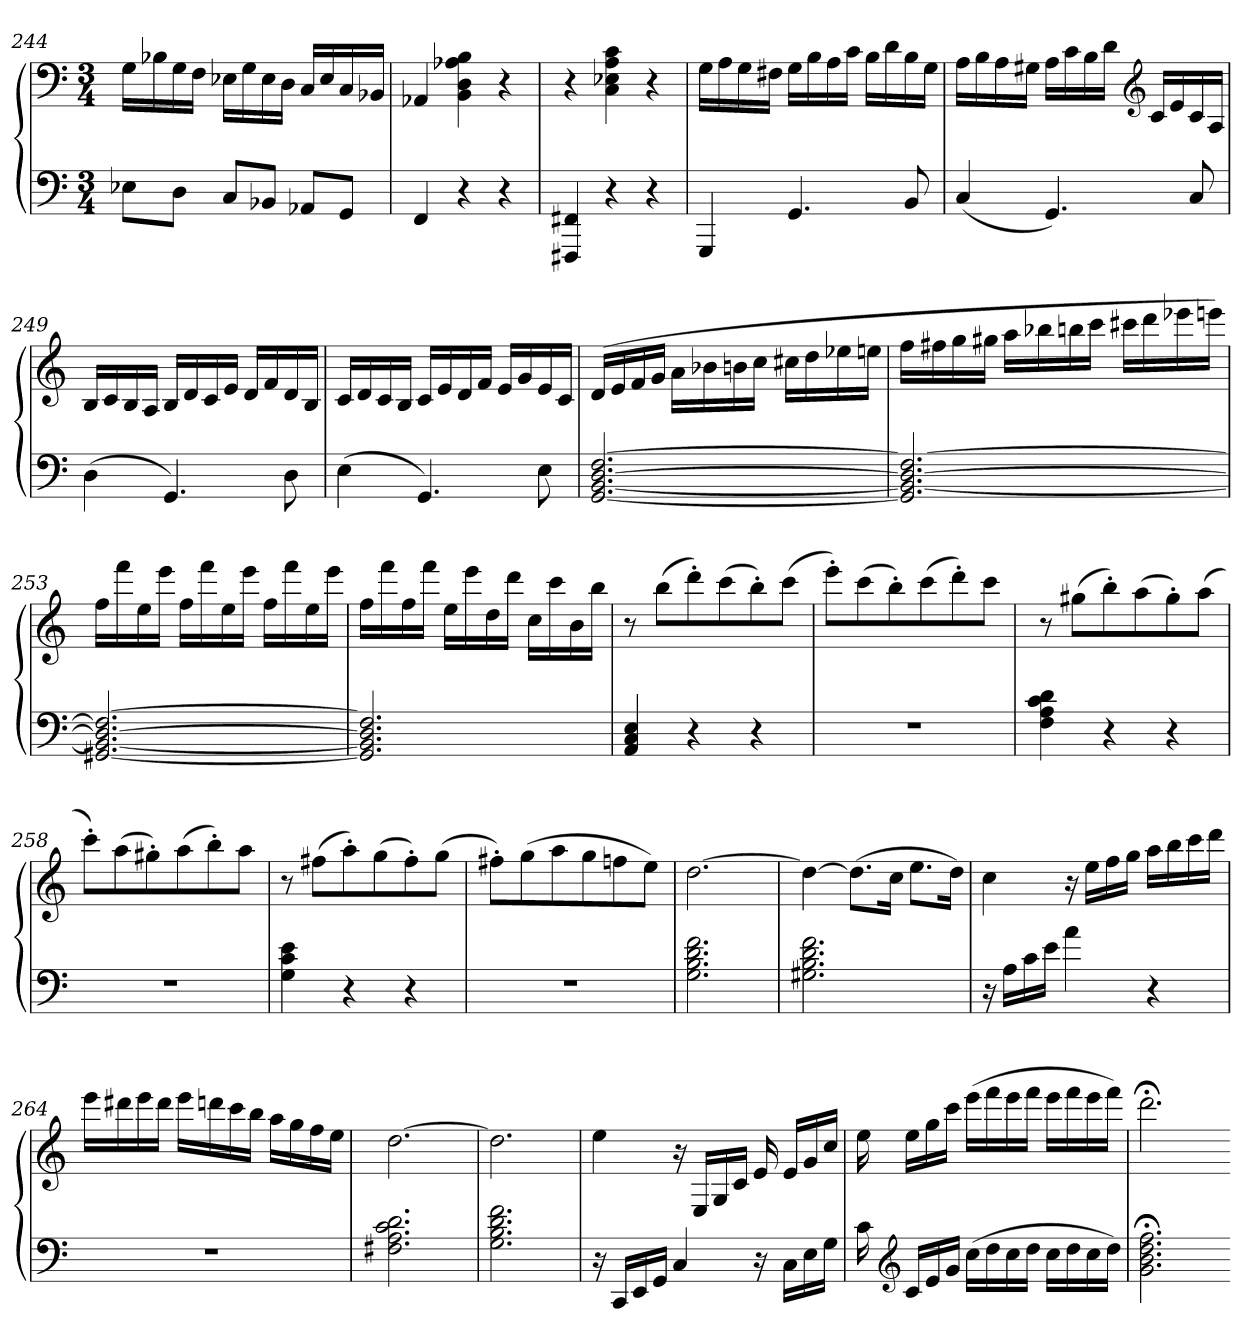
**kern	**kern
*part1	*part1
*staff2	*staff1
*clefF4	*clefF4
*k[]	*k[]
*C:	*C:
*M3/4	*M3/4
=244	=244
8E-XL	16GLL
.	16B-X
8DJ	16G
.	16FJJ
8CL	16E-XLL
.	16G
8BB-XJ	16E-
.	16DJJ
8AA-XL	16CLL
.	16E-
8GGJ	16C
.	16BB-XJJ
=245	=245
4FF	4AA-X
4r	4BB 4D 4A-X 4B
4r	4r
=246	=246
4FFF#X 4FF#X	4r
4r	4C 4E-X 4A 4c
4r	4r
=247	=247
4GGG	16GLL
.	16A
.	16G
.	16F#XJJ
4.GG	16GLL
.	16B
.	16A
.	16cJJ
.	16BLL
.	16d
8BB	16B
.	16GJJ
=248	=248
(4C	16ALL
.	16B
.	16A
.	16G#XJJ
4.GG)	16ALL
.	16c
.	16B
.	16dJJ
*	*clefG2
.	16cLL
.	16e
8C	16c
.	16AJJ
=249	=249
(4D	16BLL
.	16c
.	16B
.	16AJJ
4.GG)	16BLL
.	16d
.	16c
.	16eJJ
.	16dLL
.	16f
8D	16d
.	16BJJ
=250	=250
(4E	16cLL
.	16d
.	16c
.	16BJJ
4.GG)	16cLL
.	16e
.	16d
.	16fJJ
.	16eLL
.	16g
8E	16e
.	16cJJ
=251	=251
[2.GG [2.BB [2.D [2.F	(16dLL
.	16e
.	16f
.	16gJJ
.	16aLL
.	16b-X
.	16bn
.	16ccJJ
.	16cc#XLL
.	16dd
.	16ee-X
.	16eenJJ
=252	=252
2.GG] 2.BB_ 2.D_ 2.F_	16ffLL
.	16ff#X
.	16gg
.	16gg#XJJ
.	16aaLL
.	16bb-X
.	16bbn
.	16cccJJ
.	16ccc#XLL
.	16ddd
.	16eee-X
.	16eeenJJ)
=253	=253
[2.GG#X 2.BB_ 2.D_ 2.F_	16ffLL
.	16fff
.	16ee
.	16eeeJJ
.	16ffLL
.	16fff
.	16ee
.	16eeeJJ
.	16ffLL
.	16fff
.	16ee
.	16eeeJJ
=254	=254
2.GG#] 2.BB] 2.D] 2.F]	16ffLL
.	16fff
.	16ff
.	16fffJJ
.	16eeLL
.	16eee
.	16dd
.	16dddJJ
.	16ccLL
.	16ccc
.	16b
.	16bbJJ
=255	=255
4AA 4C 4E	8r
.	(8bbL
4r	8ddd')
.	(8ccc
4r	8bb')
.	(8cccJ
=256	=256
2.r	8eee'L)
.	(8ccc
.	8bb')
.	(8ccc
.	8ddd')
.	8cccJ
=257	=257
4F 4A 4c 4d	8r
.	(8gg#XL
4r	8bb')
.	(8aa
4r	8gg#')
.	(8aaJ
=258	=258
2.r	8ccc'L)
.	(8aa
.	8gg#X')
.	(8aa
.	8bb')
.	8aaJ
=259	=259
4G 4c 4e	8r
.	(8ff#XL
4r	8aa')
.	(8gg
4r	8ff#')
.	(8ggJ
=260	=260
2.r	8ff#X'L)
.	(8gg
.	8aa
.	8gg
.	8ffn
.	8eeJ)
=261	=261
2.G 2.B 2.d 2.f	[2.dd
=262	=262
2.G#X 2.B 2.d 2.f	4dd_
.	(8.ddL]
.	16ccJk
.	8.eeL
.	16ddJk)
=263	=263
16r	4cc
16ALL	.
16c	.
16eJJ	.
4a	16r
.	16eeLL
.	16ff
.	16ggJJ
4r	16aaLL
.	16bb
.	16ccc
.	16dddJJ
=264	=264
2.r	16eeeLL
.	16ddd#X
.	16eee
.	16ddd#JJ
.	16eeeLL
.	16dddn
.	16ccc
.	16bbJJ
.	16aaLL
.	16gg
.	16ff
.	16eeJJ
=265	=265
2.F#X 2.A 2.c 2.d	[2.dd
=266	=266
2.G 2.B 2.d 2.f	2.dd]
=267	=267
16r	4ee
16CCLL	.
16EE	.
16GGJJ	.
4C	16r
.	16ELL
.	16G
.	16cJJ
16r	16e
16CLL	16eLL
16E	16g
16GJJ	16ccJJ
=268	=268
16c	16ee
*clefG2	*
16cLL	16eeLL
16e	16gg
16gJJ	16cccJJ
(16ccLL	(16eeeLL
16dd	16fff
16cc	16eee
16ddJJ	16fffJJ
16ccLL	16eeeLL
16dd	16fff
16cc	16eee
16ddJJ)	16fffJJ)
=269	=269
2.g;< 2.b;< 2.dd;< 2.ff;<	2.ddd;<
=-	=-
*-	*-
